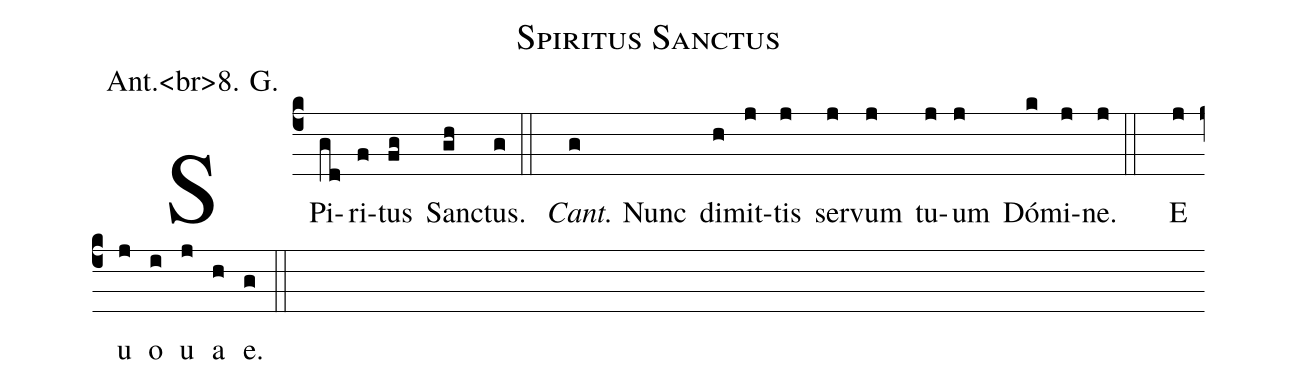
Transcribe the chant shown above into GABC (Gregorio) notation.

name: Spiritus Sanctus;
annotation:Ant.<br>8. G.;
%%
(c4) SPi(gd)ri(f)tus(fg) Sanc(gh)tus.(g::) <i>Cant.</i> Nunc(g) di(h)mit(j)tis(j) ser(j)vum(j) tu(j)um(j)
Dó(k)mi(j)ne.(j::) E(j) u(j) o(i) u(j) a(h) e.(g::)
